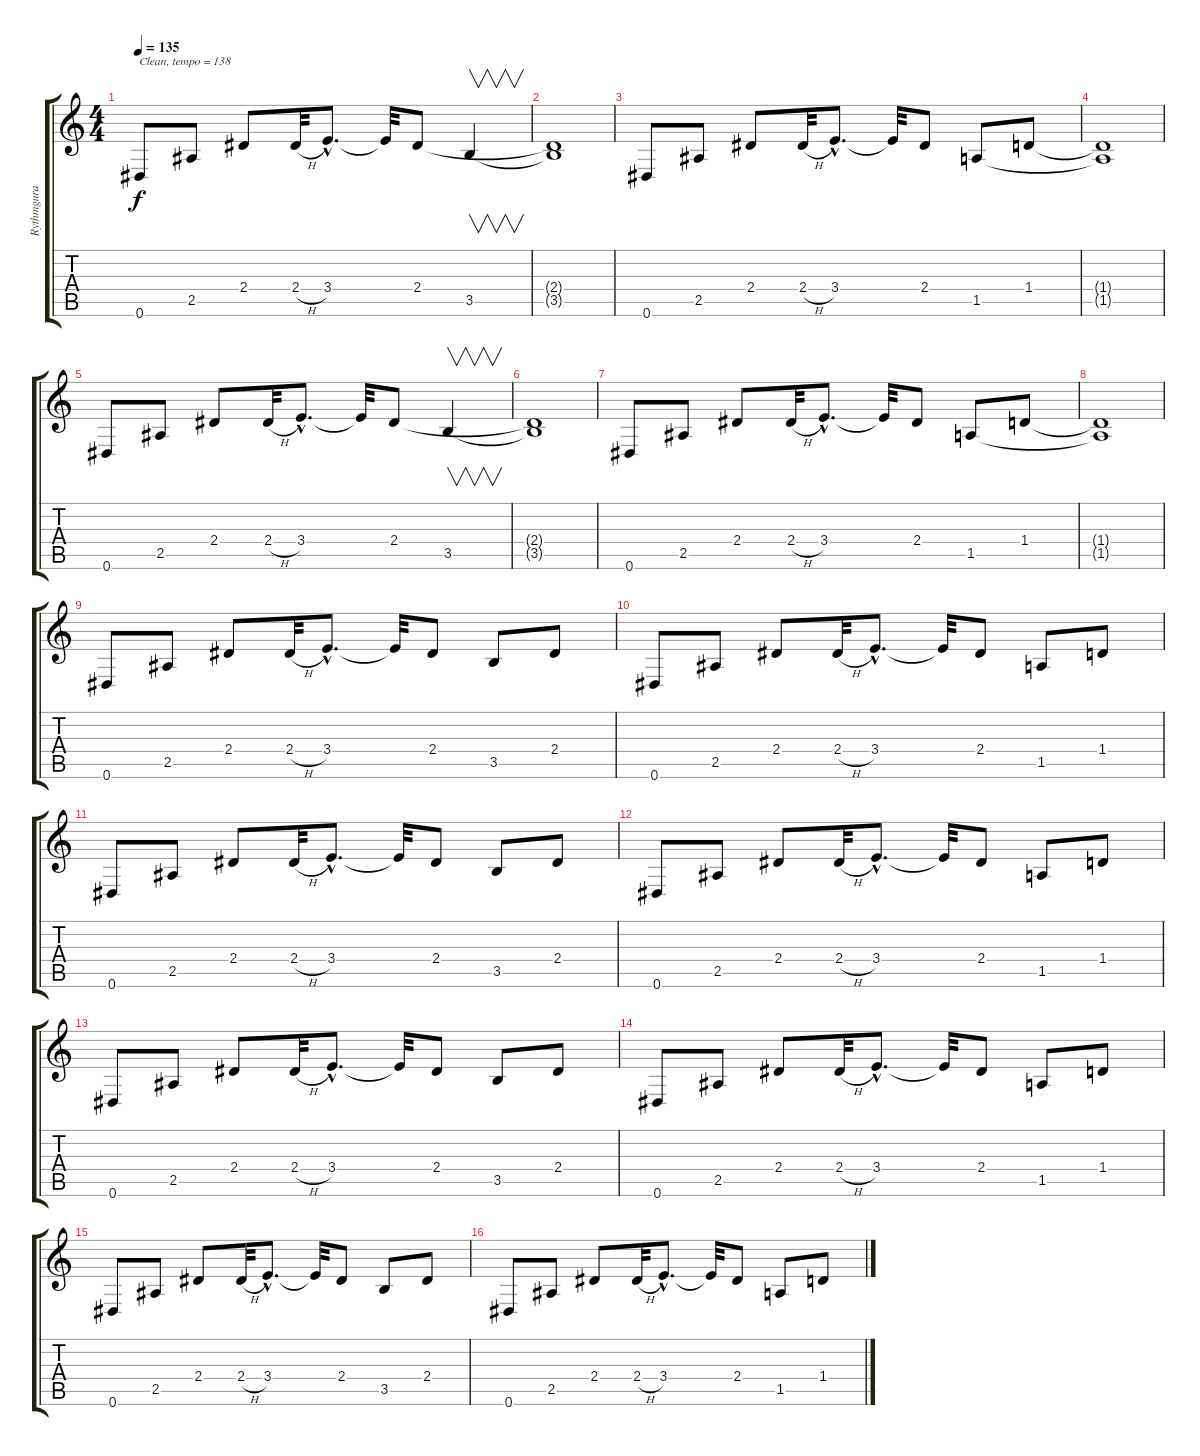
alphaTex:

\track ("Rythmgura" "Rythmgura") {instrument distortionguitar}
\staff {score tabs}
\tuning (Eb4 Bb3 Gb3 Db3 Ab2 Eb2) {hide}
\ts (4 4)
\tempo 135
\tempo 138
\tempo 135
\clef g2
\ks c
0.6.8{txt "Clean, tempo = 138" dy f volume 13 instrument acousticguitarsteel} 2.5.8 2.4.8 2.4{h}.32 3.4{hac}.8{d} 3.4{t}.32 2.4.8 3.5.4{v} |
(2.4{t} 3.5{t}).1 |
0.6.8 2.5.8 2.4.8 2.4{h}.32 3.4{hac}.8{d} 3.4{t}.32 2.4.8 1.5.8 1.4.8 |
(1.4{t} 1.5{t}).1 |
0.6.8 2.5.8 2.4.8 2.4{h}.32 3.4{hac}.8{d} 3.4{t}.32 2.4.8 3.5.4{v} |
(2.4{t} 3.5{t}).1 |
0.6.8 2.5.8 2.4.8 2.4{h}.32 3.4{hac}.8{d} 3.4{t}.32 2.4.8 1.5.8 1.4.8 |
(1.4{t} 1.5{t}).1 |
0.6.8 2.5.8 2.4.8 2.4{h}.32 3.4{hac}.8{d} 3.4{t}.32 2.4.8 3.5.8 2.4.8 |
0.6.8 2.5.8 2.4.8 2.4{h}.32 3.4{hac}.8{d} 3.4{t}.32 2.4.8 1.5.8 1.4.8 |
0.6.8 2.5.8 2.4.8 2.4{h}.32 3.4{hac}.8{d} 3.4{t}.32 2.4.8 3.5.8 2.4.8 |
0.6.8 2.5.8 2.4.8 2.4{h}.32 3.4{hac}.8{d} 3.4{t}.32 2.4.8 1.5.8 1.4.8 |
0.6.8 2.5.8 2.4.8 2.4{h}.32 3.4{hac}.8{d} 3.4{t}.32 2.4.8 3.5.8 2.4.8 |
0.6.8 2.5.8 2.4.8 2.4{h}.32 3.4{hac}.8{d} 3.4{t}.32 2.4.8 1.5.8 1.4.8 |
0.6.8 2.5.8 2.4.8 2.4{h}.32 3.4{hac}.8{d} 3.4{t}.32 2.4.8 3.5.8 2.4.8 |
0.6.8 2.5.8 2.4.8 2.4{h}.32 3.4{hac}.8{d} 3.4{t}.32 2.4.8 1.5.8 1.4.8
